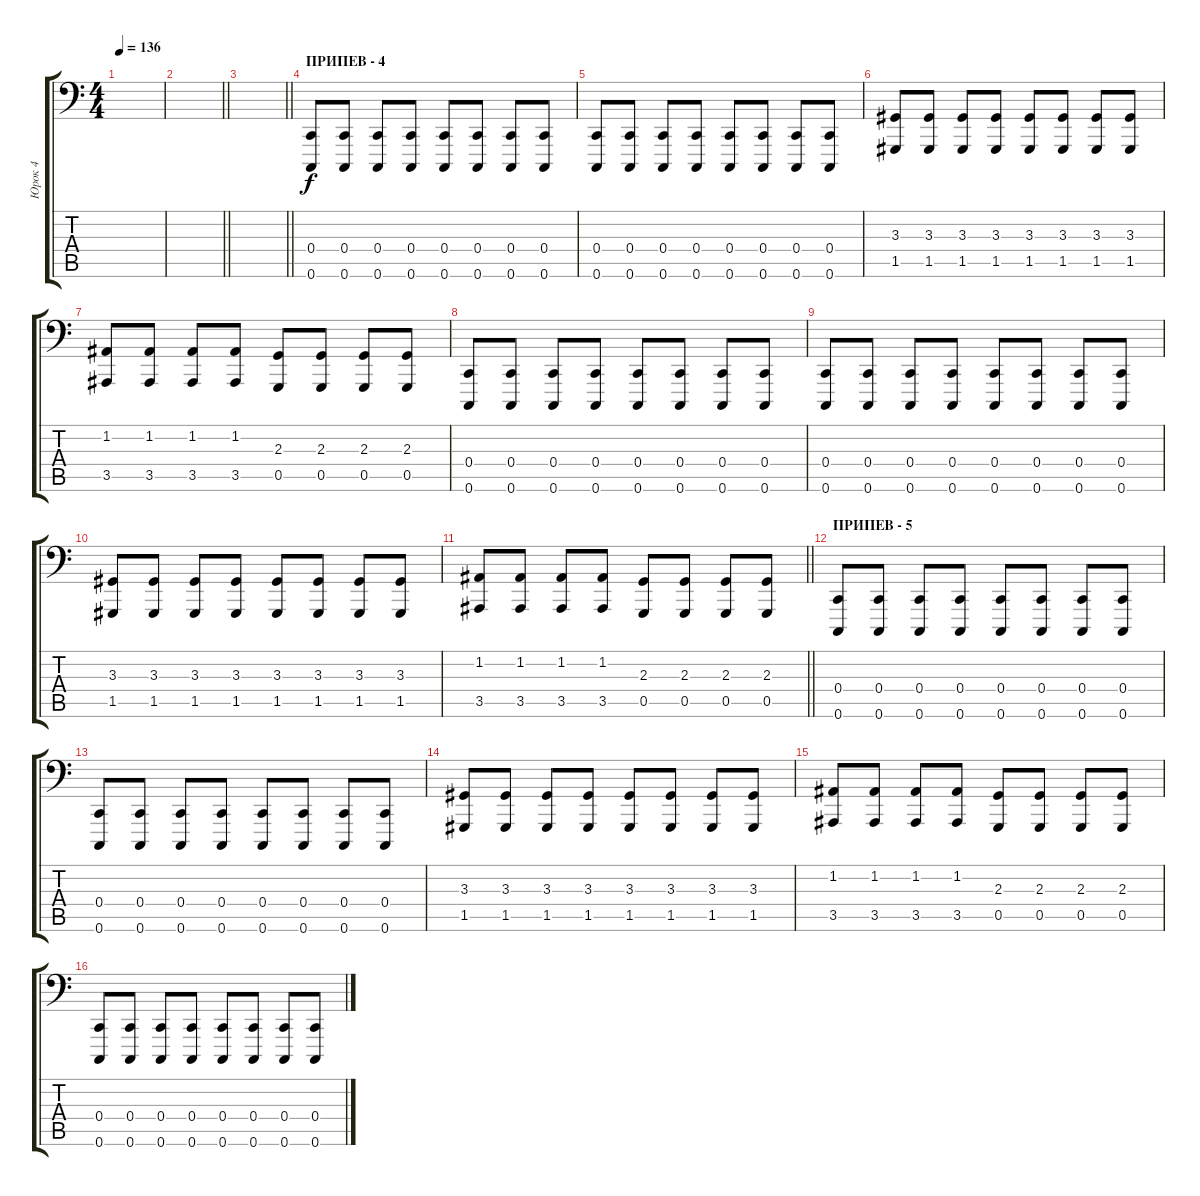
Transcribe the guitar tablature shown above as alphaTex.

\track ("Юрок 4" "Юрок 4") {instrument shakuhachi}
\staff {score tabs}
\tuning (D3 A2 F2 C2 G1 C1) {hide}
\ts (4 4)
\tempo 136
\clef f4
\ks c
|
\barLineRight lightlight
|
\barLineRight lightlight
|
\section ("" "ПРИПЕВ - 4")
(0.4 0.6).8{volume 16 instrument synthbrass1} (0.4 0.6).8 (0.4 0.6).8 (0.4 0.6).8 (0.4 0.6).8 (0.4 0.6).8 (0.4 0.6).8 (0.4 0.6).8 |
(0.4 0.6).8 (0.4 0.6).8 (0.4 0.6).8 (0.4 0.6).8 (0.4 0.6).8 (0.4 0.6).8 (0.4 0.6).8 (0.4 0.6).8 |
(3.3 1.5).8 (3.3 1.5).8 (3.3 1.5).8 (3.3 1.5).8 (3.3 1.5).8 (3.3 1.5).8 (3.3 1.5).8 (3.3 1.5).8 |
(1.2 3.5).8 (1.2 3.5).8 (1.2 3.5).8 (1.2 3.5).8 (2.3 0.5).8 (2.3 0.5).8 (2.3 0.5).8 (2.3 0.5).8 |
(0.4 0.6).8{volume 16 instrument synthbrass1} (0.4 0.6).8 (0.4 0.6).8 (0.4 0.6).8 (0.4 0.6).8 (0.4 0.6).8 (0.4 0.6).8 (0.4 0.6).8 |
(0.4 0.6).8 (0.4 0.6).8 (0.4 0.6).8 (0.4 0.6).8 (0.4 0.6).8 (0.4 0.6).8 (0.4 0.6).8 (0.4 0.6).8 |
(3.3 1.5).8 (3.3 1.5).8 (3.3 1.5).8 (3.3 1.5).8 (3.3 1.5).8 (3.3 1.5).8 (3.3 1.5).8 (3.3 1.5).8 |
\barLineRight lightlight
(1.2 3.5).8 (1.2 3.5).8 (1.2 3.5).8 (1.2 3.5).8 (2.3 0.5).8 (2.3 0.5).8 (2.3 0.5).8 (2.3 0.5).8 |
\section ("" "ПРИПЕВ - 5")
(0.4 0.6).8{volume 16 instrument synthbrass1} (0.4 0.6).8 (0.4 0.6).8 (0.4 0.6).8 (0.4 0.6).8 (0.4 0.6).8 (0.4 0.6).8 (0.4 0.6).8 |
(0.4 0.6).8 (0.4 0.6).8 (0.4 0.6).8 (0.4 0.6).8 (0.4 0.6).8 (0.4 0.6).8 (0.4 0.6).8 (0.4 0.6).8 |
(3.3 1.5).8 (3.3 1.5).8 (3.3 1.5).8 (3.3 1.5).8 (3.3 1.5).8 (3.3 1.5).8 (3.3 1.5).8 (3.3 1.5).8 |
(1.2 3.5).8 (1.2 3.5).8 (1.2 3.5).8 (1.2 3.5).8 (2.3 0.5).8 (2.3 0.5).8 (2.3 0.5).8 (2.3 0.5).8 |
(0.4 0.6).8{volume 16 instrument synthbrass1} (0.4 0.6).8 (0.4 0.6).8 (0.4 0.6).8 (0.4 0.6).8 (0.4 0.6).8 (0.4 0.6).8 (0.4 0.6).8
